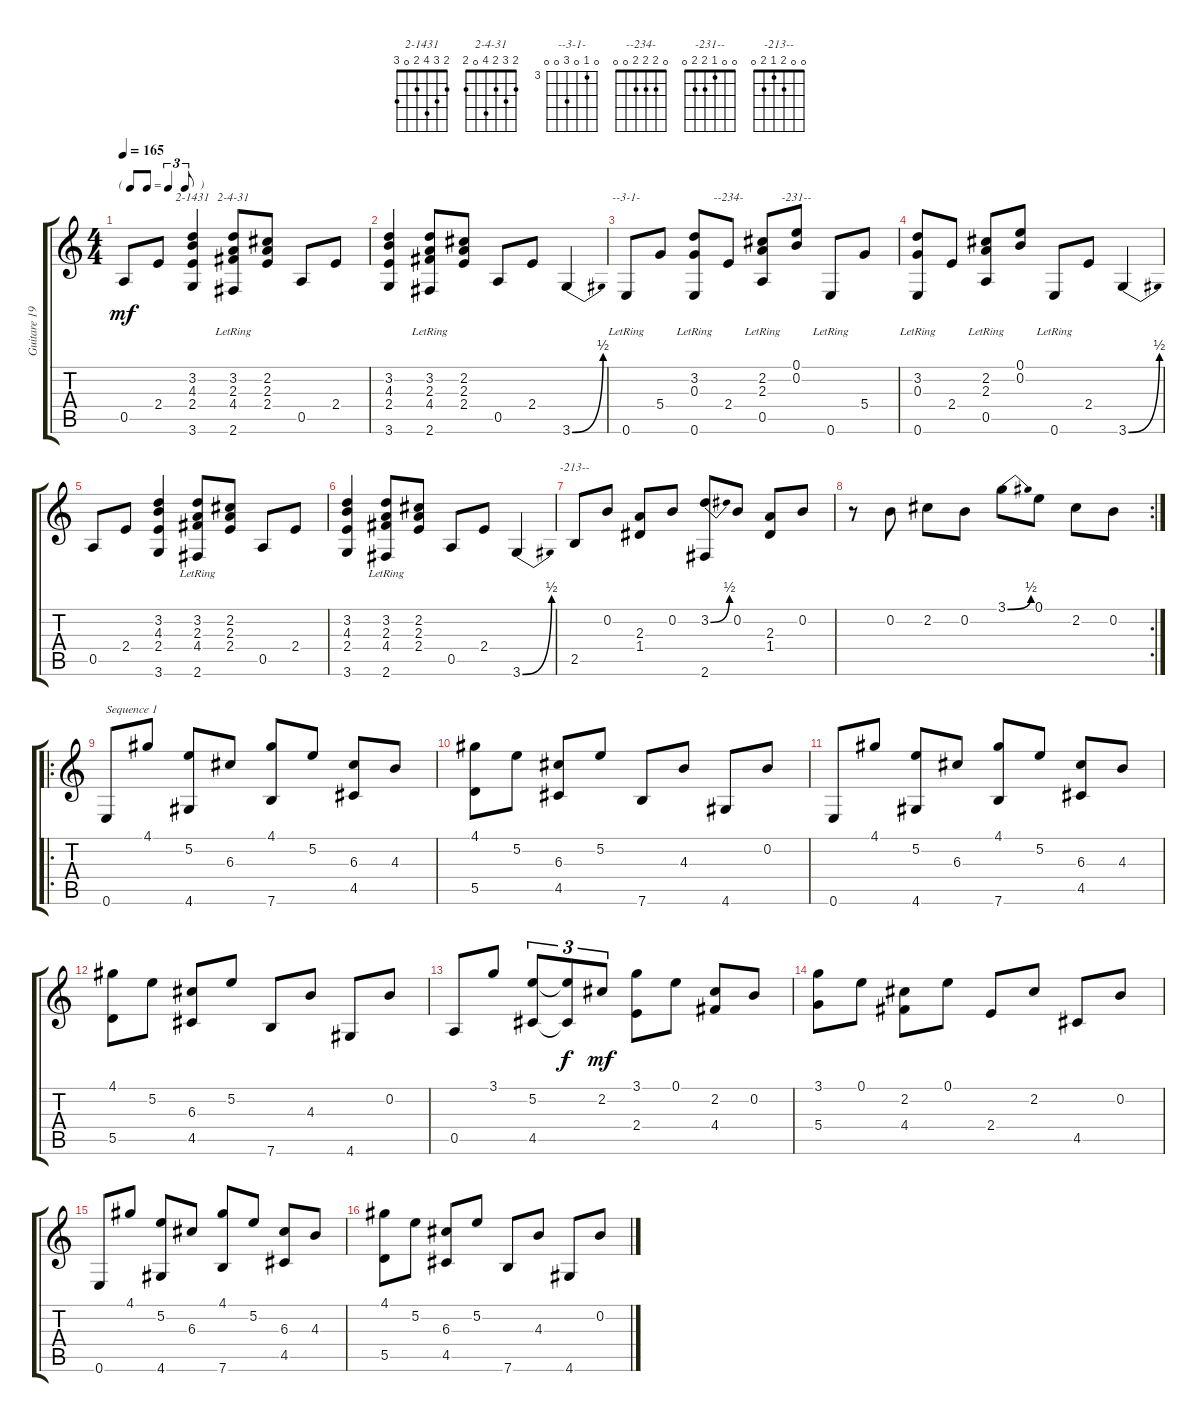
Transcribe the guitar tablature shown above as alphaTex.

\track ("Guitare 1976/2000" "Guitare 19") {instrument acousticguitarnylon}
\staff {score tabs}
\tuning (E4 B3 G3 D3 A2 E2) {hide}
\chord ("2-1431" 2 3 4 2 0 3)
\chord ("2-4-31" 2 3 2 4 0 2)
\chord ("--3-1-" 0 3 0 5 0 0) {firstfret 3}
\chord ("--234-" 0 2 2 2 0 0)
\chord ("-231--" 0 0 1 2 2 0)
\chord ("-213--" 0 0 2 1 2 0)
\ts (4 4)
\tf triplet8th
\tempo 165
\clef g2
\ks c
0.5.8{dy mf} 2.4.8 (3.2 4.3 2.4 3.6).4{ch "2-1431"} (3.2 2.3 4.4 2.6{lr}).8{ch "2-4-31"} (2.2 2.3 2.4).8 0.5.8 2.4.8 |
(3.2 4.3 2.4 3.6).4 (3.2 2.3 4.4 2.6{lr}).8 (2.2 2.3 2.4).8 0.5.8 2.4.8 3.6{be (bend 0 0 60 2)}.4 |
0.6{lr}.8{ch "--3-1-"} 5.4.8 (3.2 0.3 0.6{lr}).8 2.4.8{ch "--234-"} (2.2 2.3 0.5{lr}).8 (0.1 0.2).8{ch "-231--"} 0.6{lr}.8 5.4.8 |
(3.2 0.3 0.6{lr}).8 2.4.8 (2.2 2.3 0.5{lr}).8 (0.1 0.2).8 0.6{lr}.8 2.4.8 3.6{be (bend 0 0 60 2)}.4 |
0.5.8 2.4.8 (3.2 4.3 2.4 3.6).4 (3.2 2.3 4.4 2.6{lr}).8 (2.2 2.3 2.4).8 0.5.8 2.4.8 |
(3.2 4.3 2.4 3.6).4 (3.2 2.3 4.4 2.6{lr}).8 (2.2 2.3 2.4).8 0.5.8 2.4.8 3.6{be (bend 0 0 60 2)}.4 |
2.5.8{ch "-213--"} 0.2.8 (2.3 1.4).8 0.2.8 (3.2{be (bend 0 0 60 2)} 2.6).8 0.2.8 (2.3 1.4).8 0.2.8 |
\rc 2
r.8 0.2.8 2.2.8 0.2.8 3.1{be (bend 0 0 60 2)}.8 0.1.8 2.2.8 0.2.8 |
\ro
0.6.8{txt "Sequence 1"} 4.1.8 (5.2 4.6).8 6.3.8 (4.1 7.6).8 5.2.8 (6.3 4.5).8 4.3.8 |
(4.1 5.5).8 5.2.8 (6.3 4.5).8 5.2.8 7.6.8 4.3.8 4.6.8 0.2.8 |
0.6.8 4.1.8 (5.2 4.6).8 6.3.8 (4.1 7.6).8 5.2.8 (6.3 4.5).8 4.3.8 |
(4.1 5.5).8 5.2.8 (6.3 4.5).8 5.2.8 7.6.8 4.3.8 4.6.8 0.2.8 |
0.5.8 3.1.8 (5.2 4.5).8{tu (3 2)} (5.2{t} 4.5{t}).8{tu (3 2) dy f} 2.2.8{tu (3 2) dy mf} (3.1 2.4).8 0.1.8 (2.2 4.4).8 0.2.8 |
(3.1 5.4).8 0.1.8 (2.2 4.4).8 0.1.8 2.4.8 2.2.8 4.5.8 0.2.8 |
0.6.8 4.1.8 (5.2 4.6).8 6.3.8 (4.1 7.6).8 5.2.8 (6.3 4.5).8 4.3.8 |
(4.1 5.5).8 5.2.8 (6.3 4.5).8 5.2.8 7.6.8 4.3.8 4.6.8 0.2.8
